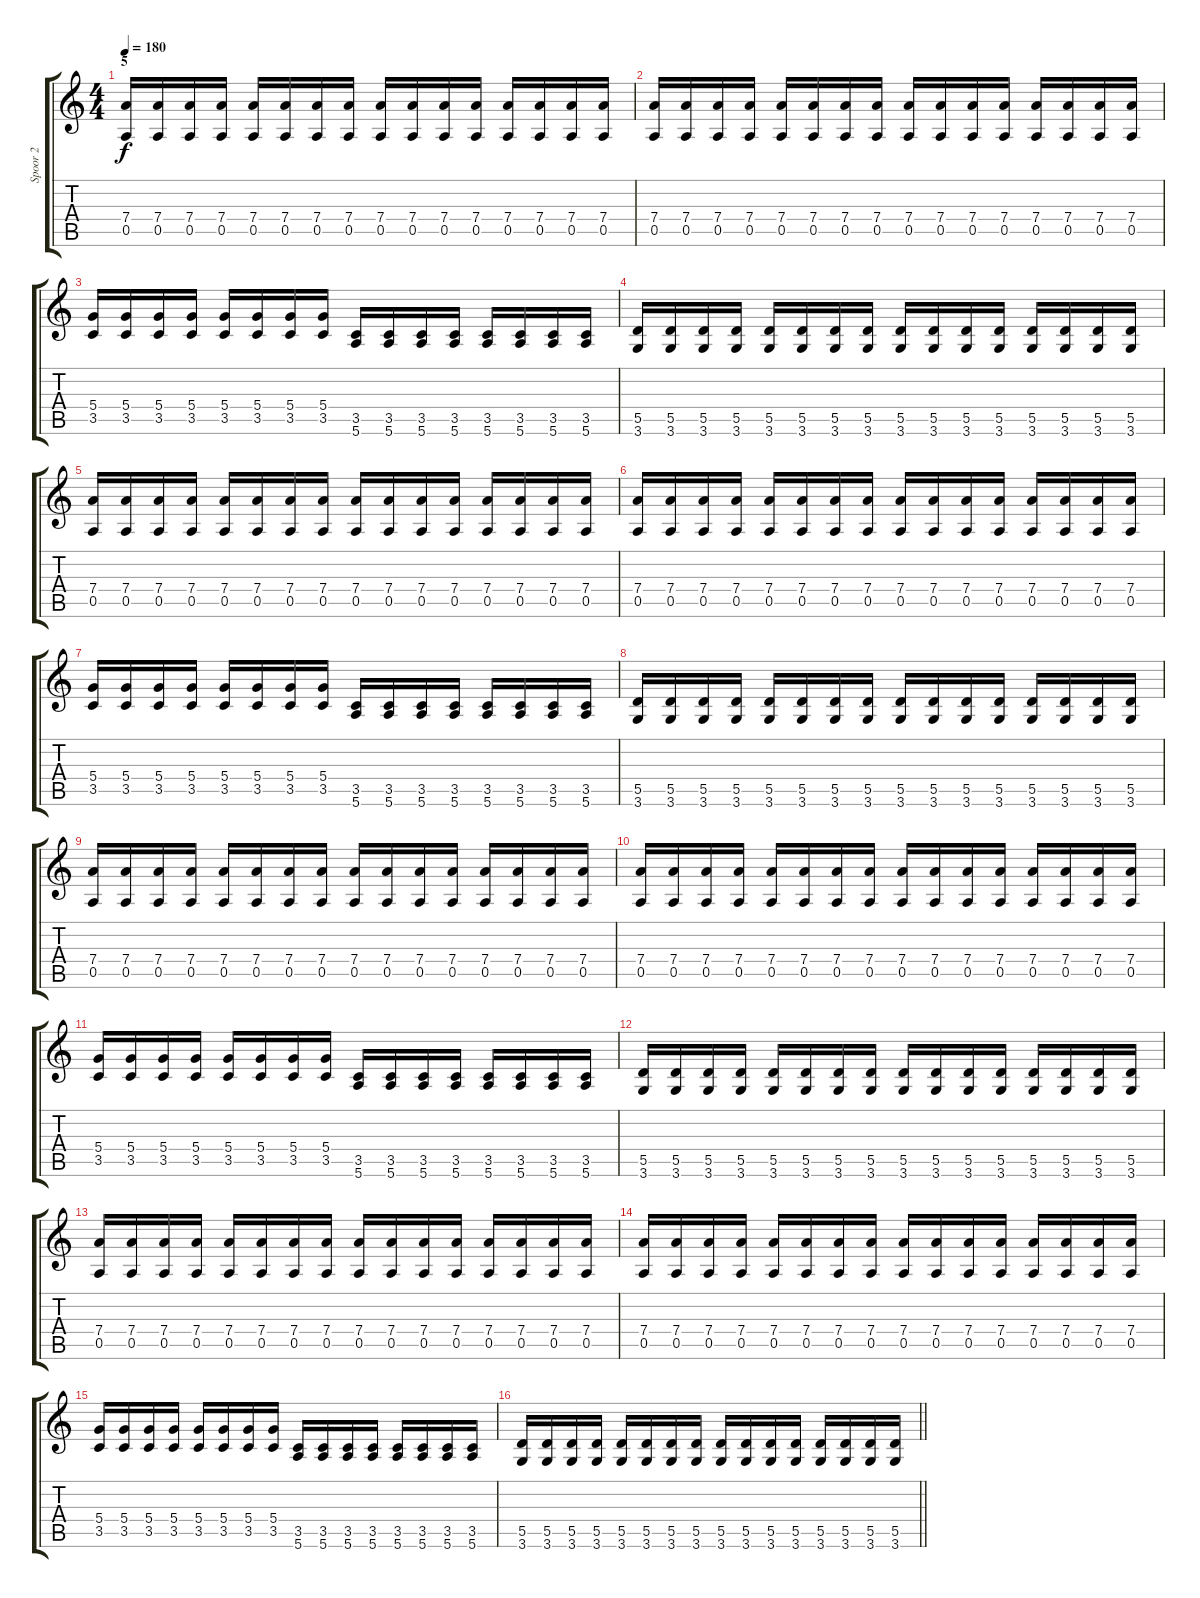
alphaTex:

\track ("Spoor 2" "Spoor 2") {instrument distortionguitar}
\staff {score tabs}
\tuning (E4 B3 G3 D3 A2 E2) {hide}
\ts (4 4)
\section ("" "5")
\tempo 180
\clef g2
\ks c
(7.4 0.5).16{dy f} (7.4 0.5).16 (7.4 0.5).16 (7.4 0.5).16 (7.4 0.5).16 (7.4 0.5).16 (7.4 0.5).16 (7.4 0.5).16 (7.4 0.5).16 (7.4 0.5).16 (7.4 0.5).16 (7.4 0.5).16 (7.4 0.5).16 (7.4 0.5).16 (7.4 0.5).16 (7.4 0.5).16 |
(7.4 0.5).16 (7.4 0.5).16 (7.4 0.5).16 (7.4 0.5).16 (7.4 0.5).16 (7.4 0.5).16 (7.4 0.5).16 (7.4 0.5).16 (7.4 0.5).16 (7.4 0.5).16 (7.4 0.5).16 (7.4 0.5).16 (7.4 0.5).16 (7.4 0.5).16 (7.4 0.5).16 (7.4 0.5).16 |
(5.4 3.5).16 (5.4 3.5).16 (5.4 3.5).16 (5.4 3.5).16 (5.4 3.5).16 (5.4 3.5).16 (5.4 3.5).16 (5.4 3.5).16 (3.5 5.6).16 (3.5 5.6).16 (3.5 5.6).16 (3.5 5.6).16 (3.5 5.6).16 (3.5 5.6).16 (3.5 5.6).16 (3.5 5.6).16 |
(5.5 3.6).16 (5.5 3.6).16 (5.5 3.6).16 (5.5 3.6).16 (5.5 3.6).16 (5.5 3.6).16 (5.5 3.6).16 (5.5 3.6).16 (5.5 3.6).16 (5.5 3.6).16 (5.5 3.6).16 (5.5 3.6).16 (5.5 3.6).16 (5.5 3.6).16 (5.5 3.6).16 (5.5 3.6).16 |
(7.4 0.5).16 (7.4 0.5).16 (7.4 0.5).16 (7.4 0.5).16 (7.4 0.5).16 (7.4 0.5).16 (7.4 0.5).16 (7.4 0.5).16 (7.4 0.5).16 (7.4 0.5).16 (7.4 0.5).16 (7.4 0.5).16 (7.4 0.5).16 (7.4 0.5).16 (7.4 0.5).16 (7.4 0.5).16 |
(7.4 0.5).16 (7.4 0.5).16 (7.4 0.5).16 (7.4 0.5).16 (7.4 0.5).16 (7.4 0.5).16 (7.4 0.5).16 (7.4 0.5).16 (7.4 0.5).16 (7.4 0.5).16 (7.4 0.5).16 (7.4 0.5).16 (7.4 0.5).16 (7.4 0.5).16 (7.4 0.5).16 (7.4 0.5).16 |
(5.4 3.5).16 (5.4 3.5).16 (5.4 3.5).16 (5.4 3.5).16 (5.4 3.5).16 (5.4 3.5).16 (5.4 3.5).16 (5.4 3.5).16 (3.5 5.6).16 (3.5 5.6).16 (3.5 5.6).16 (3.5 5.6).16 (3.5 5.6).16 (3.5 5.6).16 (3.5 5.6).16 (3.5 5.6).16 |
(5.5 3.6).16 (5.5 3.6).16 (5.5 3.6).16 (5.5 3.6).16 (5.5 3.6).16 (5.5 3.6).16 (5.5 3.6).16 (5.5 3.6).16 (5.5 3.6).16 (5.5 3.6).16 (5.5 3.6).16 (5.5 3.6).16 (5.5 3.6).16 (5.5 3.6).16 (5.5 3.6).16 (5.5 3.6).16 |
(7.4 0.5).16 (7.4 0.5).16 (7.4 0.5).16 (7.4 0.5).16 (7.4 0.5).16 (7.4 0.5).16 (7.4 0.5).16 (7.4 0.5).16 (7.4 0.5).16 (7.4 0.5).16 (7.4 0.5).16 (7.4 0.5).16 (7.4 0.5).16 (7.4 0.5).16 (7.4 0.5).16 (7.4 0.5).16 |
(7.4 0.5).16 (7.4 0.5).16 (7.4 0.5).16 (7.4 0.5).16 (7.4 0.5).16 (7.4 0.5).16 (7.4 0.5).16 (7.4 0.5).16 (7.4 0.5).16 (7.4 0.5).16 (7.4 0.5).16 (7.4 0.5).16 (7.4 0.5).16 (7.4 0.5).16 (7.4 0.5).16 (7.4 0.5).16 |
(5.4 3.5).16 (5.4 3.5).16 (5.4 3.5).16 (5.4 3.5).16 (5.4 3.5).16 (5.4 3.5).16 (5.4 3.5).16 (5.4 3.5).16 (3.5 5.6).16 (3.5 5.6).16 (3.5 5.6).16 (3.5 5.6).16 (3.5 5.6).16 (3.5 5.6).16 (3.5 5.6).16 (3.5 5.6).16 |
(5.5 3.6).16 (5.5 3.6).16 (5.5 3.6).16 (5.5 3.6).16 (5.5 3.6).16 (5.5 3.6).16 (5.5 3.6).16 (5.5 3.6).16 (5.5 3.6).16 (5.5 3.6).16 (5.5 3.6).16 (5.5 3.6).16 (5.5 3.6).16 (5.5 3.6).16 (5.5 3.6).16 (5.5 3.6).16 |
(7.4 0.5).16 (7.4 0.5).16 (7.4 0.5).16 (7.4 0.5).16 (7.4 0.5).16 (7.4 0.5).16 (7.4 0.5).16 (7.4 0.5).16 (7.4 0.5).16 (7.4 0.5).16 (7.4 0.5).16 (7.4 0.5).16 (7.4 0.5).16 (7.4 0.5).16 (7.4 0.5).16 (7.4 0.5).16 |
(7.4 0.5).16 (7.4 0.5).16 (7.4 0.5).16 (7.4 0.5).16 (7.4 0.5).16 (7.4 0.5).16 (7.4 0.5).16 (7.4 0.5).16 (7.4 0.5).16 (7.4 0.5).16 (7.4 0.5).16 (7.4 0.5).16 (7.4 0.5).16 (7.4 0.5).16 (7.4 0.5).16 (7.4 0.5).16 |
(5.4 3.5).16 (5.4 3.5).16 (5.4 3.5).16 (5.4 3.5).16 (5.4 3.5).16 (5.4 3.5).16 (5.4 3.5).16 (5.4 3.5).16 (3.5 5.6).16 (3.5 5.6).16 (3.5 5.6).16 (3.5 5.6).16 (3.5 5.6).16 (3.5 5.6).16 (3.5 5.6).16 (3.5 5.6).16 |
\barLineRight lightlight
(5.5 3.6).16 (5.5 3.6).16 (5.5 3.6).16 (5.5 3.6).16 (5.5 3.6).16 (5.5 3.6).16 (5.5 3.6).16 (5.5 3.6).16 (5.5 3.6).16 (5.5 3.6).16 (5.5 3.6).16 (5.5 3.6).16 (5.5 3.6).16 (5.5 3.6).16 (5.5 3.6).16 (5.5 3.6).16
